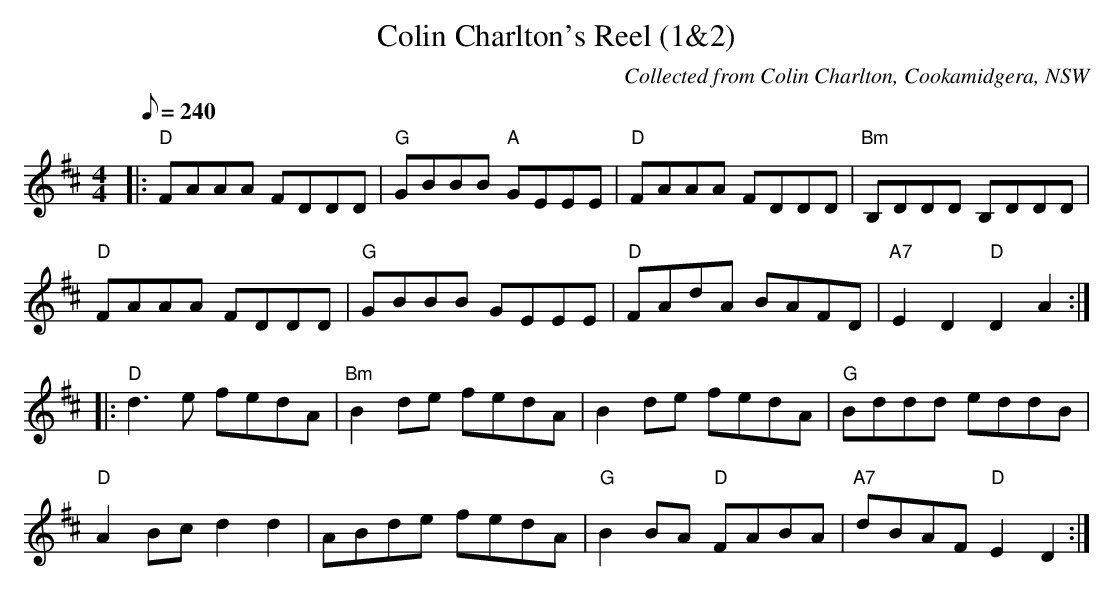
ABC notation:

X:1
T:Colin Charlton's Reel (1&2)
M:4/4
L:1/8
Q:240
C:Collected from Colin Charlton, Cookamidgera, NSW
K:D
|:"D"FAAA FDDD|"G"GBBB "A"GEEE|"D"FAAA FDDD|"Bm"B,DDD B,DDD|
"D"FAAA FDDD|"G"GBBB GEEE|"D"FAdA BAFD|"A7"E2 D2"D"D2A2:|
|:"D"d3e fedA|"Bm"B2de fedA|B2de fedA|"G"Bddd eddB|
"D"A2Bcd2d2|ABde fedA|"G"B2BA "D"FABA|"A7"dBAF "D"E2 D2:|
